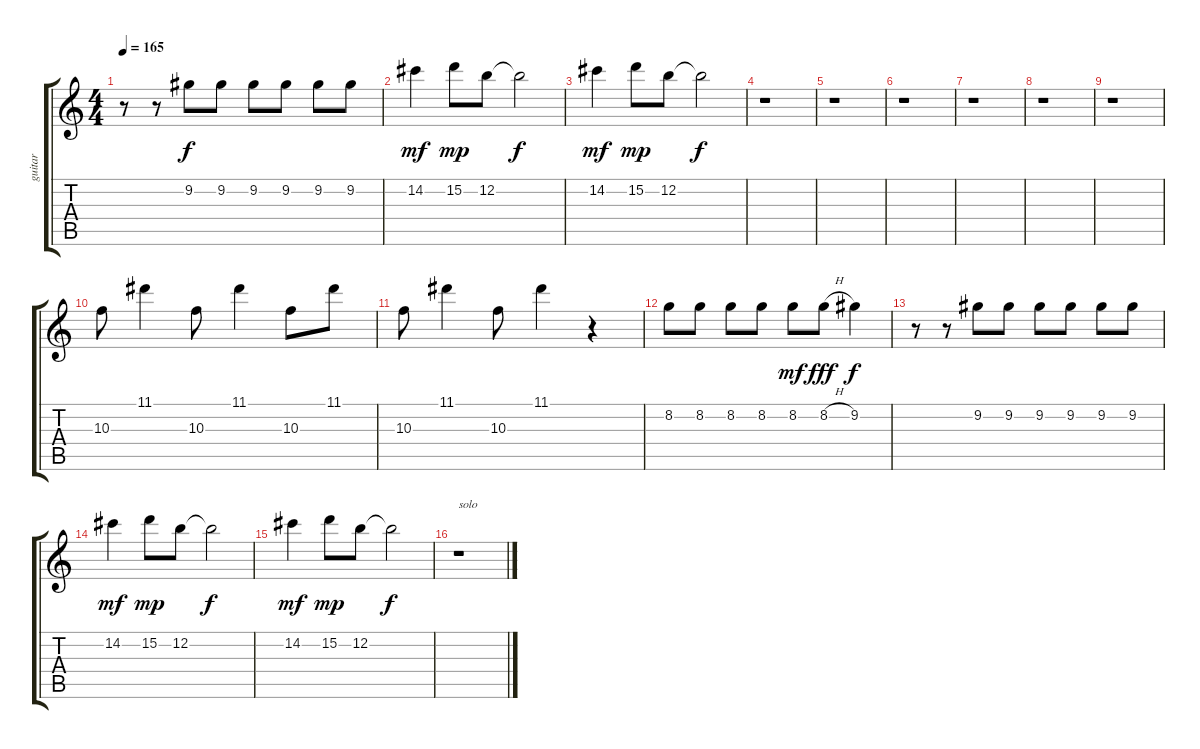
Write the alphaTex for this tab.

\track ("guitar" "guitar") {instrument distortionguitar}
\staff {score tabs}
\tuning (E4 B3 G3 D3 A2 E2) {hide}
\ts (4 4)
\tempo 165
\clef g2
\ks c
r.8{dy f} r.8 9.2.8 9.2.8 9.2.8 9.2.8 9.2.8 9.2.8 |
14.2.4{dy mf} 15.2.8{dy mp} 12.2.8 12.2{t}.2{dy f} |
14.2.4{dy mf} 15.2.8{dy mp} 12.2.8 12.2{t}.2{dy f} |
r.1 |
r.1 |
r.1 |
r.1 |
r.1 |
r.1 |
10.3.8 11.1.4 10.3.8 11.1.4 10.3.8 11.1.8 |
10.3.8 11.1.4 10.3.8 11.1.4 r.4 |
8.2.8 8.2.8 8.2.8 8.2.8 8.2.8{dy mf} 8.2{h}.8{dy fff} 9.2.4{dy f} |
r.8 r.8 9.2.8 9.2.8 9.2.8 9.2.8 9.2.8 9.2.8 |
14.2.4{dy mf} 15.2.8{dy mp} 12.2.8 12.2{t}.2{dy f} |
14.2.4{dy mf} 15.2.8{dy mp} 12.2.8 12.2{t}.2{dy f} |
r.1{txt "solo"}
